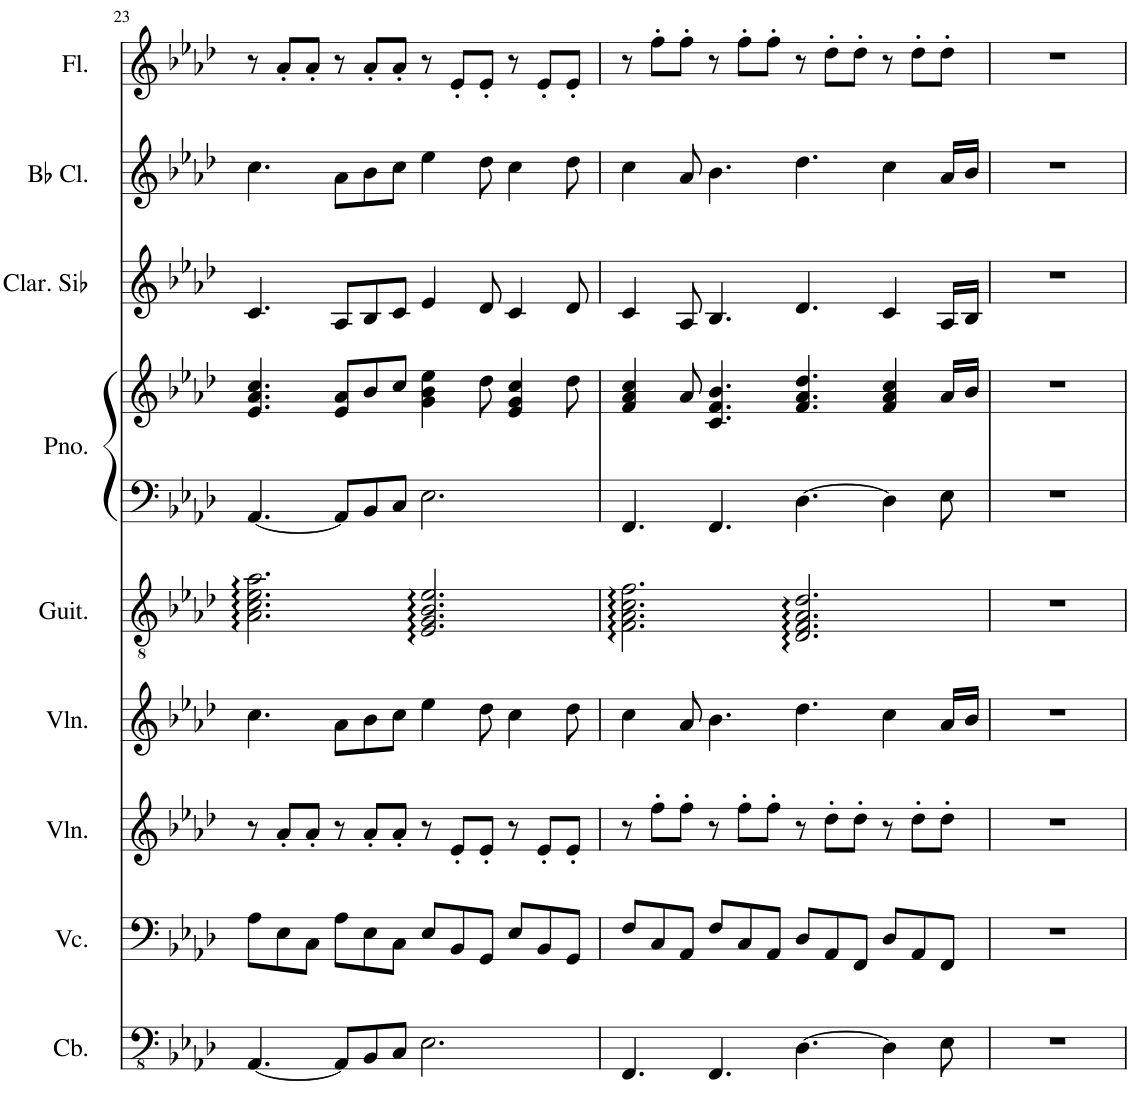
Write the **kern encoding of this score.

**kern	**kern	**kern	**kern	**kern	**kern	**kern	**kern	**kern	**kern
*part9	*part8	*part7	*part6	*part5	*part4	*part4	*part3	*part2	*part1
*staff10	*staff9	*staff8	*staff7	*staff6	*staff5	*staff4	*staff3	*staff2	*staff1
*I"Contrabass	*I"Violoncello	*I"Violin	*I"Violin	*I"Acoustic Guitar	*I"Piano	*	*I"Clarinette en Sib	*I"Bb Clarinet	*I"Flute
*I'Cb.	*I'Vc.	*I'Vln.	*I'Vln.	*I'Guit.	*I'Pno.	*	*I'Clar. Sib	*I'Bb Cl.	*I'Fl.
!!LO:PB:g=z
*clefFv4	*clefF4	*clefG2	*clefG2	*clefGv2	*clefF4	*clefG2	*clefG2	*clefG2	*clefG2
*ITrd7c12	*	*	*	*	*	*	*ITrd1c2	*ITrd1c2	*
*k[b-e-a-d-]	*k[b-e-a-d-]	*k[b-e-a-d-]	*k[b-e-a-d-]	*k[b-e-a-d-]	*k[b-e-a-d-]	*k[b-e-a-d-]	*k[b-e-a-d-]	*k[b-e-a-d-]	*k[b-e-a-d-]
*M12/8	*M12/8	*M12/8	*M12/8	*M12/8	*M12/8	*M12/8	*M12/8	*M12/8	*M12/8
=23	=23	=23	=23	=23	=23	=23	=23	=23	=23
[4.AAA-/	8A-\L	8r	4.cc\	2.A-\ 2.c\ 2.e-\ 2.a-\	[4.AA-/	4.e-/ 4.a-/ 4.cc/	4.c/	4.cc\	8r
.	8E-\	8a-'/L	.	.	.	.	.	.	8a-'/L
.	8C\J	8a-'/J	.	.	.	.	.	.	8a-'/J
8AAA-/L]	8A-\L	8r	8a-\L	.	8AA-/L]	8e-/ 8a-/L	8A-/L	8a-\L	8r
8BBB-/	8E-\	8a-'/L	8b-\	.	8BB-/	8b-/	8B-/	8b-\	8a-'/L
8CC/J	8C\J	8a-'/J	8cc\J	.	8C/J	8cc/J	8c/J	8cc\J	8a-'/J
2.EE-\	8E-/L	8r	4ee-\	2.E-/ 2.G/ 2.B-/ 2.e-/	2.E-\	4g\ 4b-\ 4ee-\	4e-/	4ee-\	8r
.	8BB-/	8e-'/L	.	.	.	.	.	.	8e-'/L
.	8GG/J	8e-'/J	8dd-\	.	.	8dd-\	8d-/	8dd-\	8e-'/J
.	8E-/L	8r	4cc\	.	.	4e-/ 4g/ 4cc/	4c/	4cc\	8r
.	8BB-/	8e-'/L	.	.	.	.	.	.	8e-'/L
.	8GG/J	8e-'/J	8dd-\	.	.	8dd-\	8d-/	8dd-\	8e-'/J
=24	=24	=24	=24	=24	=24	=24	=24	=24	=24
4.FFF/	8F/L	8r	4cc\	2.F\ 2.A-\ 2.c\ 2.f\	4.FF/	4f/ 4a-/ 4cc/	4c/	4cc\	8r
.	8C/	8ff'\L	.	.	.	.	.	.	8ff'\L
.	8AA-/J	8ff'\J	8a-/	.	.	8a-/	8A-/	8a-/	8ff'\J
4.FFF/	8F/L	8r	4.b-\	.	4.FF/	4.c/ 4.f/ 4.b-/	4.B-/	4.b-\	8r
.	8C/	8ff'\L	.	.	.	.	.	.	8ff'\L
.	8AA-/J	8ff'\J	.	.	.	.	.	.	8ff'\J
[4.DD-\	8D-/L	8r	4.dd-\	2.D-/ 2.F/ 2.A-/ 2.d-/	[4.D-\	4.f/ 4.a-/ 4.dd-/	4.d-/	4.dd-\	8r
.	8AA-/	8dd-'\L	.	.	.	.	.	.	8dd-'\L
.	8FF/J	8dd-'\J	.	.	.	.	.	.	8dd-'\J
4DD-\]	8D-/L	8r	4cc\	.	4D-\]	4f/ 4a-/ 4cc/	4c/	4cc\	8r
.	8AA-/	8dd-'\L	.	.	.	.	.	.	8dd-'\L
8EE-\	8FF/J	8dd-'\J	16a-/LL	.	8E-\	16a-/LL	16A-/LL	16a-/LL	8dd-'\J
.	.	.	16b-/JJ	.	.	16b-/JJ	16B-/JJ	16b-/JJ	.
=25	=25	=25	=25	=25	=25	=25	=25	=25	=25
1.r	1.r	1.r	1.r	1.r	1.r	1.r	1.r	1.r	1.r
=	=	=	=	=	=	=	=	=	=
*-	*-	*-	*-	*-	*-	*-	*-	*-	*-
